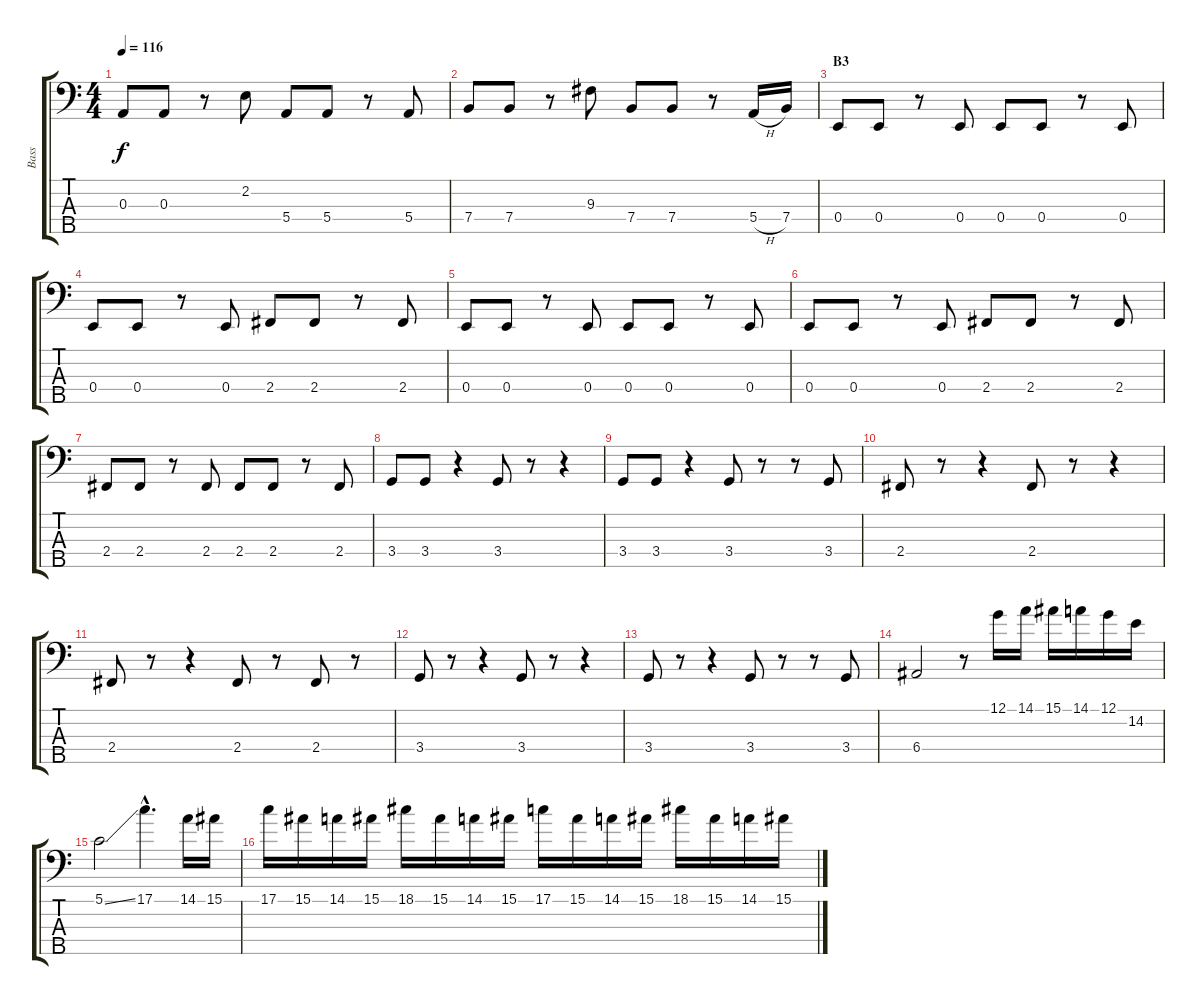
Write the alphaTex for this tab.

\track ("Bass" "Bass") {instrument electricbassfinger}
\staff {score tabs}
\tuning (G2 D2 A1 E1 B0) {hide}
\ts (4 4)
\tempo 116
\clef f4
\ks c
0.3.8{dy f} 0.3.8 r.8 2.2.8 5.4.8 5.4.8 r.8 5.4.8 |
7.4.8 7.4.8 r.8 9.3.8 7.4.8 7.4.8 r.8 5.4{h}.16 7.4.16 |
\section ("" "B3")
0.4.8 0.4.8 r.8 0.4.8 0.4.8 0.4.8 r.8 0.4.8 |
0.4.8 0.4.8 r.8 0.4.8 2.4.8 2.4.8 r.8 2.4.8 |
0.4.8 0.4.8 r.8 0.4.8 0.4.8 0.4.8 r.8 0.4.8 |
0.4.8 0.4.8 r.8 0.4.8 2.4.8 2.4.8 r.8 2.4.8 |
2.4.8 2.4.8 r.8 2.4.8 2.4.8 2.4.8 r.8 2.4.8 |
3.4.8 3.4.8 r.4 3.4.8 r.8 r.4 |
3.4.8 3.4.8 r.4 3.4.8 r.8 r.8 3.4.8 |
2.4.8 r.8 r.4 2.4.8 r.8 r.4 |
2.4.8 r.8 r.4 2.4.8 r.8 2.4.8 r.8 |
3.4.8 r.8 r.4 3.4.8 r.8 r.4 |
3.4.8 r.8 r.4 3.4.8 r.8 r.8 3.4.8 |
6.4.2 r.8 12.1.16 14.1.16 15.1.16 14.1.16 12.1.16 14.2.16 |
5.1{ss}.2 17.1{hac}.4{d} 14.1.16 15.1.16 |
17.1.16 15.1.16 14.1.16 15.1.16 18.1.16 15.1.16 14.1.16 15.1.16 17.1.16 15.1.16 14.1.16 15.1.16 18.1.16 15.1.16 14.1.16 15.1.16
